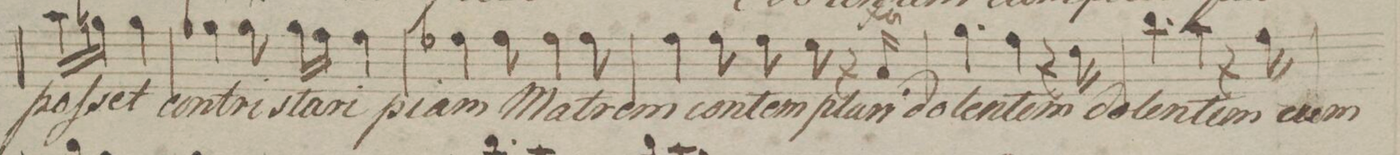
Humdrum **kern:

**kern	**text	**dynam
*I"Cant!	*	*
*clefC1	*	*
*k[b-e-]	*	*
*M6/8	*	*
16ff\LL	poſ-	.
16een\JJ	.	.
4ee\	-set	.
=60	=60	=60
4ee-X\	con-	.
8ee-\	-tri-	.
16ee-\LL	-sta-	.
16dd\JJ	.	.
4dd\	-ri	.
=61	=61	=61
4dd-X\	pi-	.
8dd-\	-am	.
4dd-\	Ma-	.
8dd-\	-trem	.
=62	=62	=62
4dd\	con-	.
8dd\	-tem-	.
8dd\	-pla-	.
8cc\	-ri	.
16r	.	.
16f/	do-	f
=63	=63	=63
4.ee-\	-len-	.
4dd\	-tem	.
16r	.	.
16b-\	do-	.
=64	=64	=64
4.gg\	-len-	.
4ff\	-tem	.
16r	.	.
16dd\	cum	.
=65	=65	=65
*-	*-	*-
